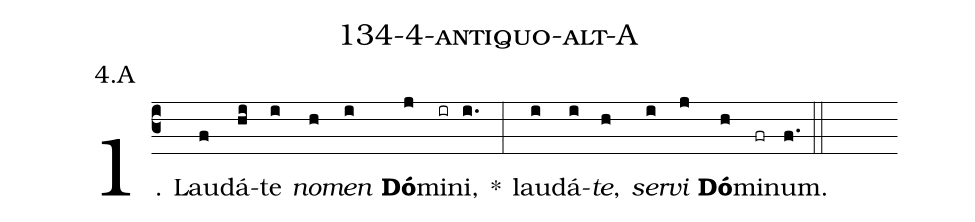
name: 134-4-antiquo-alt-A;
annotation: 4.A;
%%
(c3)1. Lau(f)dá(hi)te(i) <i>no</i>(h)<i>men</i>(i) <b>Dó</b>(j)mi(ir)ni,(i.) *(:) lau(i)dá(i)<i>te</i>,(h) <i>ser</i>(i)<i>vi</i>(j) <b>Dó</b>(h)mi(fr)num.(f.) (::)
